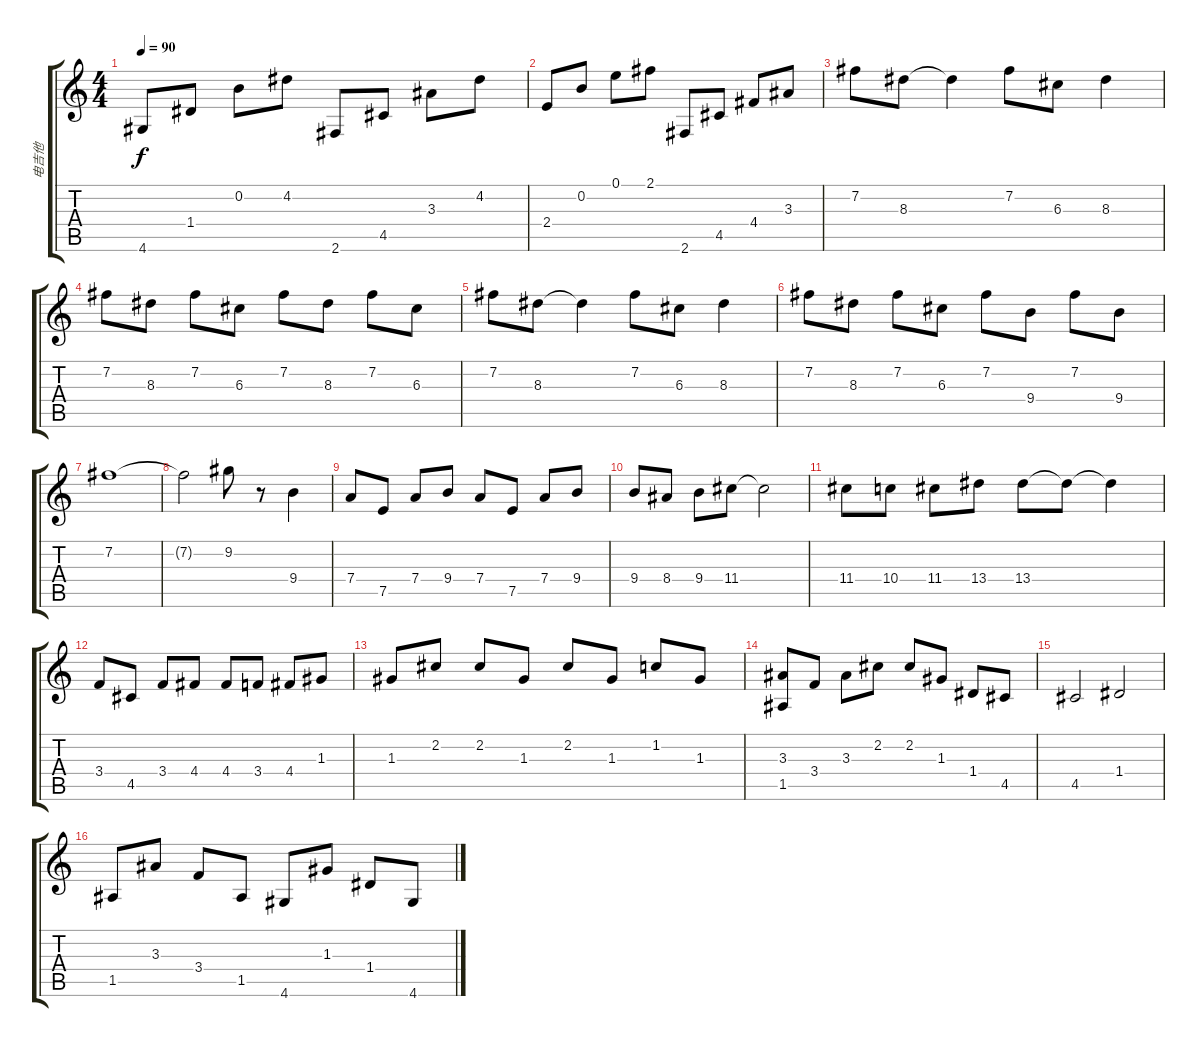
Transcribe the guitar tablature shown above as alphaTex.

\track ("电吉他" "电吉他") {instrument distortionguitar}
\staff {score tabs}
\tuning (E4 B3 G3 D3 A2 E2) {hide}
\ts (4 4)
\tempo 90
\clef g2
\ks c
4.6.8{dy f} 1.4.8 0.2.8 4.2.8 2.6.8 4.5.8 3.3.8 4.2.8 |
2.4.8 0.2.8 0.1.8 2.1.8 2.6.8 4.5.8 4.4.8 3.3.8 |
7.2.8{volume 12} 8.3.8 8.3{t}.4 7.2.8 6.3.8 8.3.4 |
7.2.8 8.3.8 7.2.8 6.3.8 7.2.8 8.3.8 7.2.8 6.3.8 |
7.2.8 8.3.8 8.3{t}.4 7.2.8 6.3.8 8.3.4 |
7.2.8 8.3.8 7.2.8 6.3.8 7.2.8 9.4.8 7.2.8 9.4.8 |
7.2.1 |
7.2{t}.2 9.2.8 r.8 9.4.4 |
7.4.8 7.5.8 7.4.8 9.4.8 7.4.8 7.5.8 7.4.8 9.4.8 |
9.4.8 8.4.8 9.4.8 11.4.8 11.4{t}.2 |
11.4.8 10.4.8 11.4.8 13.4.8 13.4.8 13.4{t}.8 13.4{t}.4 |
3.4.8 4.5.8 3.4.8 4.4.8 4.4.8 3.4.8 4.4.8 1.3.8 |
1.3.8 2.2.8 2.2.8 1.3.8 2.2.8 1.3.8 1.2.8 1.3.8 |
(3.3 1.5).8 3.4.8 3.3.8 2.2.8 2.2.8 1.3.8 1.4.8 4.5.8 |
4.5.2 1.4.2 |
1.5.8 3.3.8 3.4.8 1.5.8 4.6.8 1.3.8 1.4.8 4.6.8
